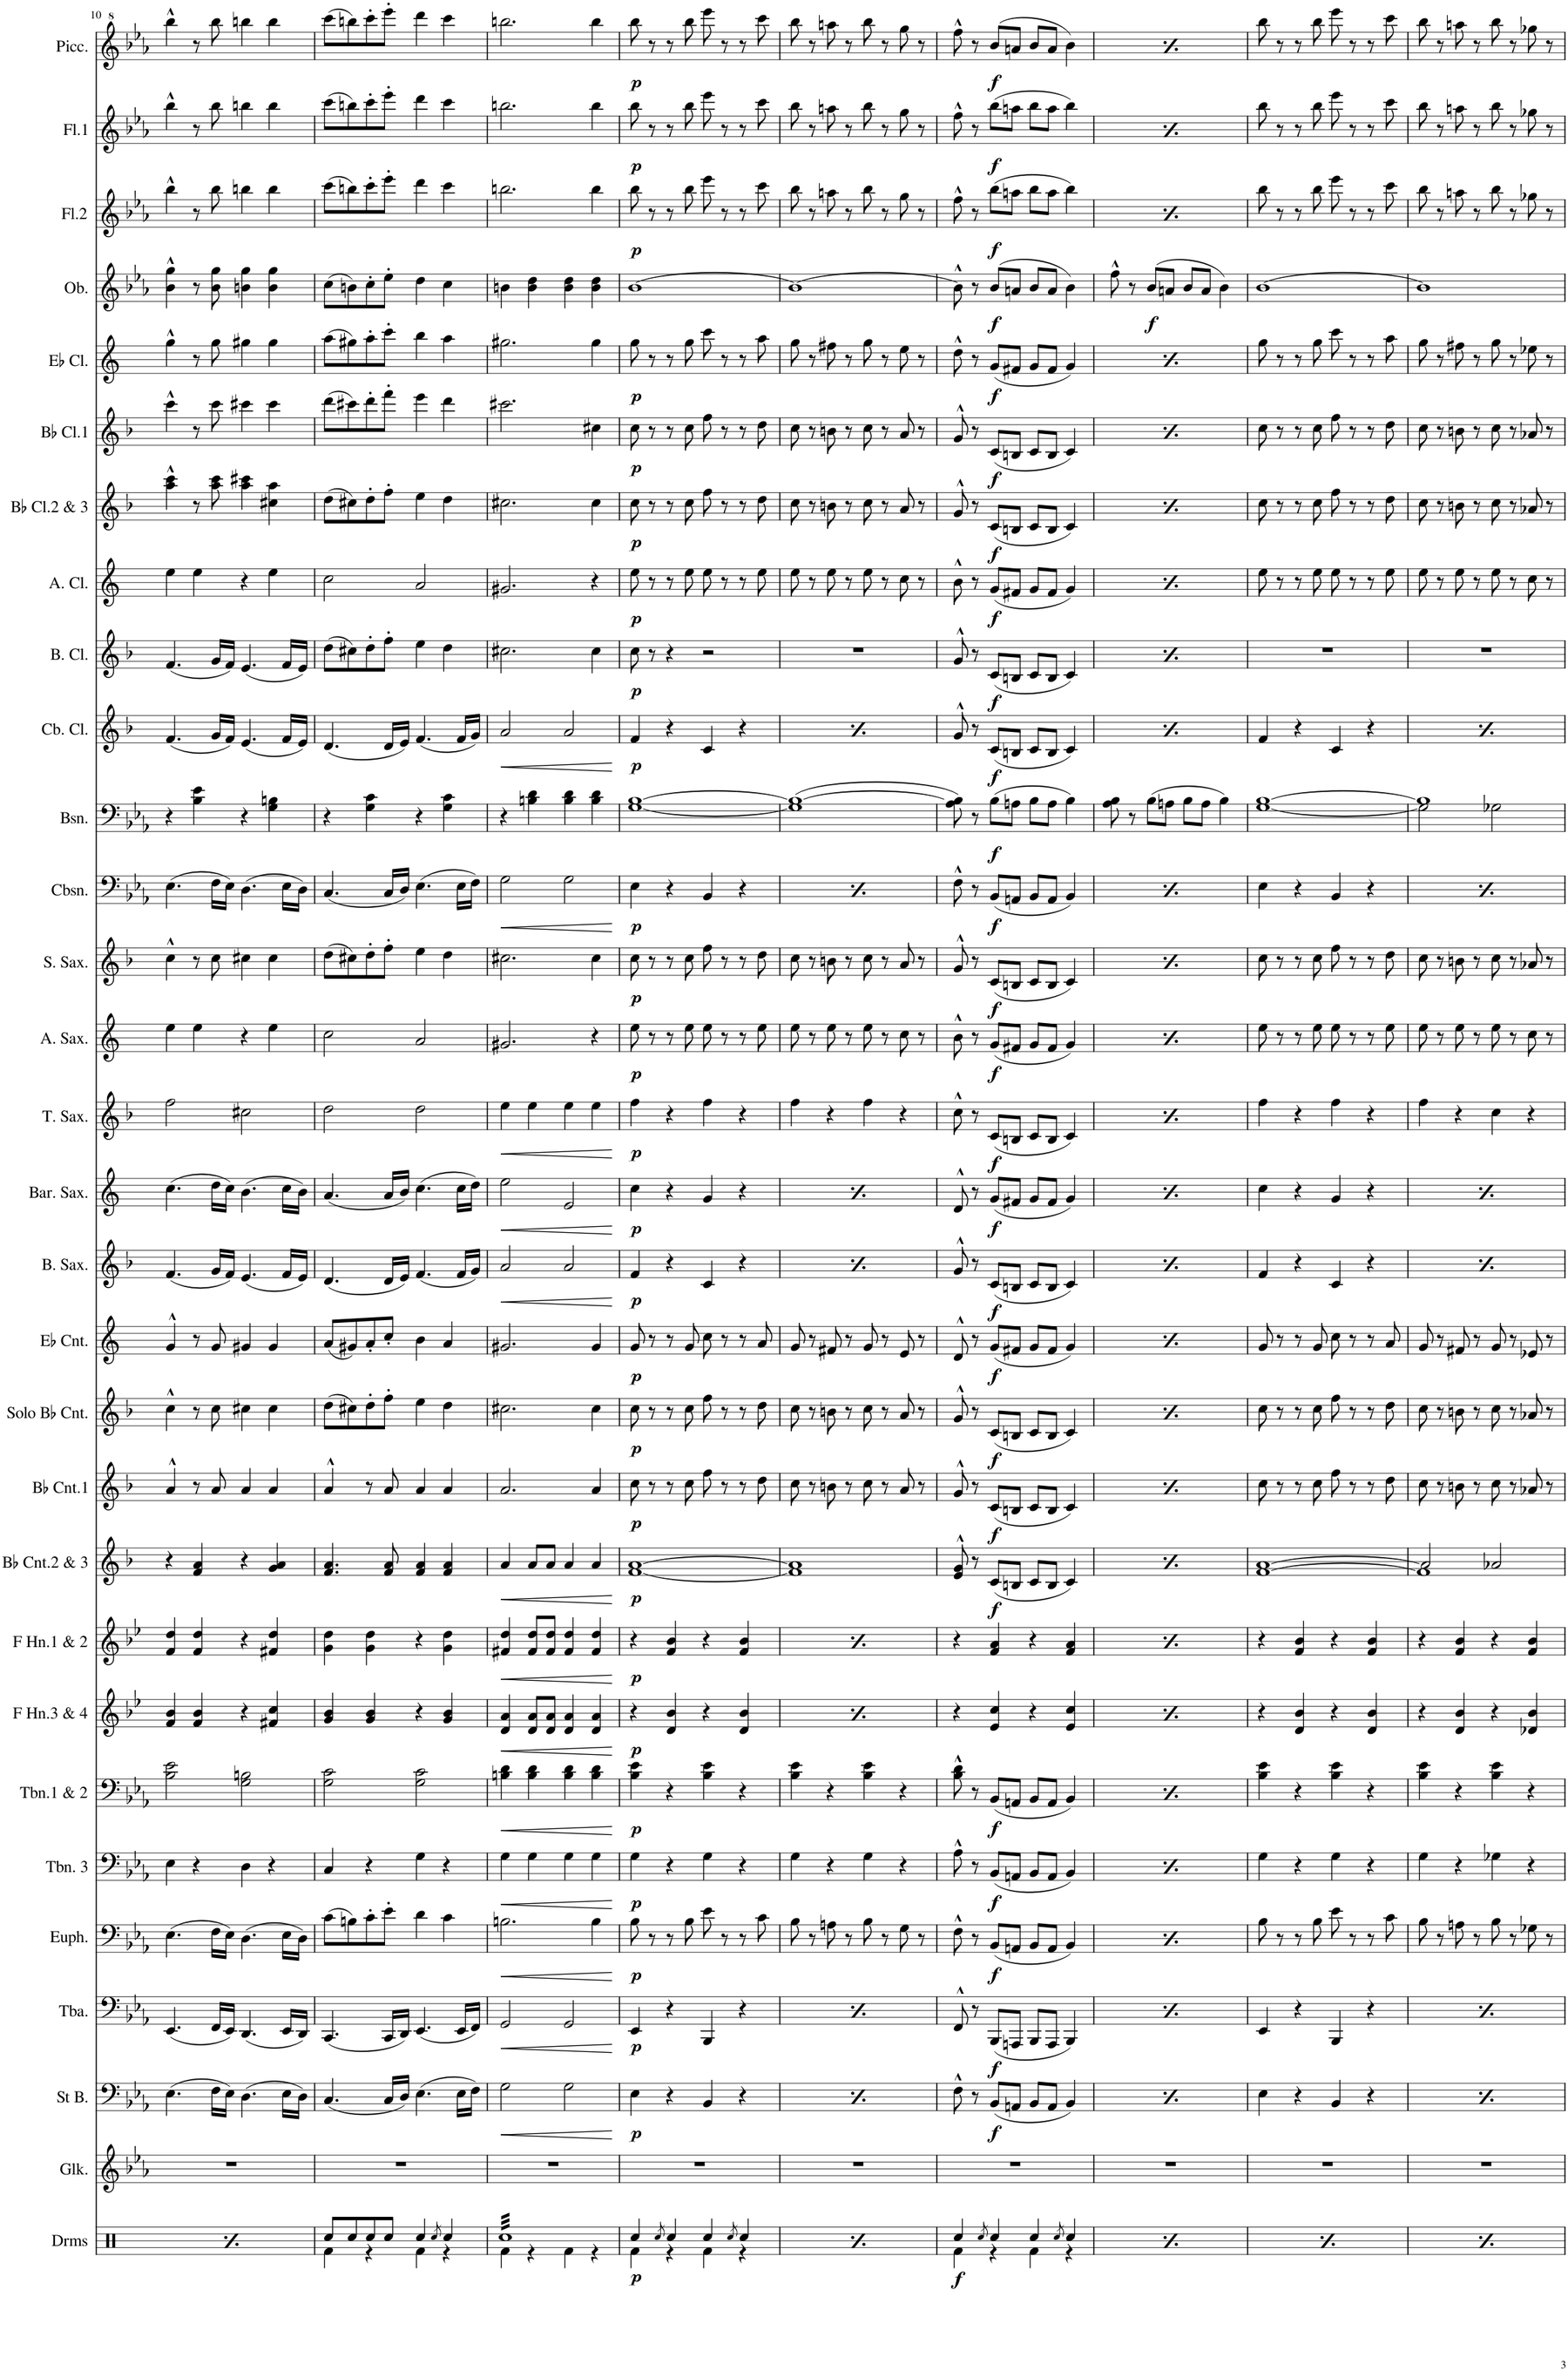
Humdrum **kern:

**kern	**dynam	**kern	**kern	**dynam	**kern	**dynam	**kern	**dynam	**kern	**dynam	**kern	**dynam	**kern	**dynam	**kern	**dynam	**kern	**dynam	**kern	**dynam	**kern	**dynam	**kern	**dynam	**kern	**dynam	**kern	**dynam	**kern	**dynam	**kern	**dynam	**kern	**dynam	**kern	**dynam	**kern	**dynam	**kern	**dynam	**kern	**dynam	**kern	**dynam	**kern	**dynam	**kern	**dynam	**kern	**dynam	**kern	**dynam	**kern	**dynam	**kern	**dynam	**kern	**dynam
*part30	*part30	*part29	*part28	*part28	*part27	*part27	*part26	*part26	*part25	*part25	*part24	*part24	*part23	*part23	*part22	*part22	*part21	*part21	*part20	*part20	*part19	*part19	*part18	*part18	*part17	*part17	*part16	*part16	*part15	*part15	*part14	*part14	*part13	*part13	*part12	*part12	*part11	*part11	*part10	*part10	*part9	*part9	*part8	*part8	*part7	*part7	*part6	*part6	*part5	*part5	*part4	*part4	*part3	*part3	*part2	*part2	*part1	*part1
*staff30	*staff30	*staff29	*staff28	*staff28	*staff27	*staff27	*staff26	*staff26	*staff25	*staff25	*staff24	*staff24	*staff23	*staff23	*staff22	*staff22	*staff21	*staff21	*staff20	*staff20	*staff19	*staff19	*staff18	*staff18	*staff17	*staff17	*staff16	*staff16	*staff15	*staff15	*staff14	*staff14	*staff13	*staff13	*staff12	*staff12	*staff11	*staff11	*staff10	*staff10	*staff9	*staff9	*staff8	*staff8	*staff7	*staff7	*staff6	*staff6	*staff5	*staff5	*staff4	*staff4	*staff3	*staff3	*staff2	*staff2	*staff1	*staff1
*I"Drums (S.D. B.D. Crash Cymbals)	*	*I"Glockenspiel	*I"String Bass	*	*I"Tuba	*	*I"Euphonium	*	*I"3rd Trombone	*	*I"1st and 2nd Trombone	*	*I"3rd and 4th Horn in F	*	*I"1st and 2nd Horn in F	*	*I"2nd and 3rd Bb Cornet	*	*I"1st Bb Cornet	*	*I"Solo Bb Cornet	*	*I"Eb Cornet	*	*I"Bass Saxophone	*	*I"Baritone Saxophone	*	*I"Tenor Saxophone	*	*I"Alto Saxophone	*	*I"Soprano Saxophone	*	*I"Contrabassoon	*	*I"Bassoons	*	*I"Contrabass Clarinet	*	*I"Bass Clarinet	*	*I"Alto Clarinet	*	*I"2nd and 3rd Bb Clarinets	*	*I"1st Bb Clarinet	*	*I"Eb Clarinet	*	*I"Oboes	*	*I"2nd Flute	*	*I"1st Flute	*	*I"Piccolo	*
*I'Drms	*	*I'Glk.	*I'St B.	*	*I'Tba.	*	*I'Euph.	*	*I'Tbn. 3	*	*	*	*	*	*	*	*	*	*I'Bb Cnt.1	*	*I'Solo Bb Cnt.	*	*I'Eb Cnt.	*	*I'B. Sax.	*	*I'Bar. Sax.	*	*I'T. Sax.	*	*I'A. Sax.	*	*I'S. Sax.	*	*I'Cbsn.	*	*I'Bsn.	*	*I'Cb. Cl.	*	*I'B. Cl.	*	*I'A. Cl.	*	*	*	*I'Bb Cl.1	*	*I'Eb Cl.	*	*I'Ob.	*	*I'Fl.2	*	*I'Fl.1	*	*I'Picc.	*
!!LO:PB:g=z
*clefX	*	*clefG2	*clefF4	*	*clefF4	*	*clefF4	*	*clefF4	*	*clefF4	*	*clefG2	*	*clefG2	*	*clefG2	*	*clefG2	*	*clefG2	*	*clefG2	*	*clefG2	*	*clefG2	*	*clefG2	*	*clefG2	*	*clefG2	*	*clefF4	*	*clefF4	*	*clefG2	*	*clefG2	*	*clefG2	*	*clefG2	*	*clefG2	*	*clefG2	*	*clefG2	*	*clefG2	*	*clefG2	*	*clefG^2	*
*	*	*Trd-14c-24	*Trd7c12	*	*	*	*	*	*	*	*	*	*Trd4c7	*	*Trd4c7	*	*Trd1c2	*	*Trd1c2	*	*Trd1c2	*	*Trd1c2	*	*Trd12c21	*	*Trd12c21	*	*Trd8c14	*	*Trd5c9	*	*Trd1c2	*	*Trd7c12	*	*	*	*Trd1c2	*	*Trd8c14	*	*Trd1c2	*	*Trd1c2	*	*Trd1c2	*	*Trd1c2	*	*	*	*	*	*	*	*Trd-7c-12	*
*k[]	*	*k[b-e-a-]	*k[b-e-a-]	*	*k[b-e-a-]	*	*k[b-e-a-]	*	*k[b-e-a-]	*	*k[b-e-a-]	*	*k[b-e-]	*	*k[b-e-]	*	*k[b-]	*	*k[b-]	*	*k[b-]	*	*k[]	*	*k[b-]	*	*k[]	*	*k[b-]	*	*k[]	*	*k[b-]	*	*k[b-e-a-]	*	*k[b-e-a-]	*	*k[b-]	*	*k[b-]	*	*k[]	*	*k[b-]	*	*k[b-]	*	*k[]	*	*k[b-e-a-]	*	*k[b-e-a-]	*	*k[b-e-a-]	*	*k[b-e-a-]	*
*M2/2	*	*M2/2	*M2/2	*	*M2/2	*	*M2/2	*	*M2/2	*	*M2/2	*	*M2/2	*	*M2/2	*	*M2/2	*	*M2/2	*	*M2/2	*	*M2/2	*	*M2/2	*	*M2/2	*	*M2/2	*	*M2/2	*	*M2/2	*	*M2/2	*	*M2/2	*	*M2/2	*	*M2/2	*	*M2/2	*	*M2/2	*	*M2/2	*	*M2/2	*	*M2/2	*	*M2/2	*	*M2/2	*	*M2/2	*
*met(c|)	*	*met(c|)	*met(c|)	*	*met(c|)	*	*met(c|)	*	*met(c|)	*	*met(c|)	*	*met(c|)	*	*met(c|)	*	*met(c|)	*	*met(c|)	*	*met(c|)	*	*met(c|)	*	*met(c|)	*	*met(c|)	*	*met(c|)	*	*met(c|)	*	*met(c|)	*	*met(c|)	*	*met(c|)	*	*met(c|)	*	*met(c|)	*	*met(c|)	*	*met(c|)	*	*met(c|)	*	*met(c|)	*	*met(c|)	*	*met(c|)	*	*met(c|)	*	*met(c|)	*
=10	=10	=10	=10	=10	=10	=10	=10	=10	=10	=10	=10	=10	=10	=10	=10	=10	=10	=10	=10	=10	=10	=10	=10	=10	=10	=10	=10	=10	=10	=10	=10	=10	=10	=10	=10	=10	=10	=10	=10	=10	=10	=10	=10	=10	=10	=10	=10	=10	=10	=10	=10	=10	=10	=10	=10	=10	=10	=10
*^	*	*	*	*	*	*	*	*	*	*	*	*	*	*	*	*	*	*	*	*	*	*	*	*	*	*	*	*	*	*	*	*	*	*	*	*	*	*	*	*	*	*	*	*	*	*	*	*	*	*	*	*	*	*	*	*	*	*
*tremolo	*	*	*	*	*	*	*	*	*	*	*	*	*	*	*	*	*	*	*	*	*	*	*	*	*	*	*	*	*	*	*	*	*	*	*	*	*	*	*	*	*	*	*	*	*	*	*	*	*	*	*	*	*	*	*	*	*	*	*
32Rcc/LLL	2Rf\	.	1r	(4.E-\	.	(4.EE-/	.	(4.E-\	.	4E-\	.	2B-\ 2e-\	.	4f/ 4b-/	.	4f/ 4dd/	.	4r	.	4a^^/	.	4cc^^\	.	4g^^/	.	(4.f/	.	(4.cc\	.	2ff\	.	4ee\	.	4cc^^\	.	(4.E-\	.	4r	.	(4.f/	.	(4.f/	.	4ee\	.	4aa\^^ 4ccc\^^	.	4ccc^^\	.	4gg^^\	.	4b-\^^ 4gg\^^	.	4bb-^^\	.	4bb-^^\	.	4bbb-^^\	.
32Rcc/	.	.	.	.	.	.	.	.	.	.	.	.	.	.	.	.	.	.	.	.	.	.	.	.	.	.	.	.	.	.	.	.	.	.	.	.	.	.	.	.	.	.	.	.	.	.	.	.	.	.	.	.	.	.	.	.	.	.	.
32Rcc/	.	.	.	.	.	.	.	.	.	.	.	.	.	.	.	.	.	.	.	.	.	.	.	.	.	.	.	.	.	.	.	.	.	.	.	.	.	.	.	.	.	.	.	.	.	.	.	.	.	.	.	.	.	.	.	.	.	.	.
32Rcc/	.	.	.	.	.	.	.	.	.	.	.	.	.	.	.	.	.	.	.	.	.	.	.	.	.	.	.	.	.	.	.	.	.	.	.	.	.	.	.	.	.	.	.	.	.	.	.	.	.	.	.	.	.	.	.	.	.	.	.
32Rcc/	.	.	.	.	.	.	.	.	.	.	.	.	.	.	.	.	.	.	.	.	.	.	.	.	.	.	.	.	.	.	.	.	.	.	.	.	.	.	.	.	.	.	.	.	.	.	.	.	.	.	.	.	.	.	.	.	.	.	.
32Rcc/	.	.	.	.	.	.	.	.	.	.	.	.	.	.	.	.	.	.	.	.	.	.	.	.	.	.	.	.	.	.	.	.	.	.	.	.	.	.	.	.	.	.	.	.	.	.	.	.	.	.	.	.	.	.	.	.	.	.	.
32Rcc/	.	.	.	.	.	.	.	.	.	.	.	.	.	.	.	.	.	.	.	.	.	.	.	.	.	.	.	.	.	.	.	.	.	.	.	.	.	.	.	.	.	.	.	.	.	.	.	.	.	.	.	.	.	.	.	.	.	.	.
32Rcc/	.	.	.	.	.	.	.	.	.	.	.	.	.	.	.	.	.	.	.	.	.	.	.	.	.	.	.	.	.	.	.	.	.	.	.	.	.	.	.	.	.	.	.	.	.	.	.	.	.	.	.	.	.	.	.	.	.	.	.
32Rcc/	.	.	.	.	.	.	.	.	.	4r	.	.	.	4f/ 4b-/	.	4f/ 4dd/	.	4f/ 4a/	.	8r	.	8r	.	8r	.	.	.	.	.	.	.	4ee\	.	8r	.	.	.	4B-\ 4e-\	.	.	.	.	.	4ee\	.	8r	.	8r	.	8r	.	8r	.	8r	.	8r	.	8r	.
32Rcc/	.	.	.	.	.	.	.	.	.	.	.	.	.	.	.	.	.	.	.	.	.	.	.	.	.	.	.	.	.	.	.	.	.	.	.	.	.	.	.	.	.	.	.	.	.	.	.	.	.	.	.	.	.	.	.	.	.	.	.
32Rcc/	.	.	.	.	.	.	.	.	.	.	.	.	.	.	.	.	.	.	.	.	.	.	.	.	.	.	.	.	.	.	.	.	.	.	.	.	.	.	.	.	.	.	.	.	.	.	.	.	.	.	.	.	.	.	.	.	.	.	.
32Rcc/	.	.	.	.	.	.	.	.	.	.	.	.	.	.	.	.	.	.	.	.	.	.	.	.	.	.	.	.	.	.	.	.	.	.	.	.	.	.	.	.	.	.	.	.	.	.	.	.	.	.	.	.	.	.	.	.	.	.	.
32Rcc/	.	.	.	16F\LL	.	16FF/LL	.	16F\LL	.	.	.	.	.	.	.	.	.	.	.	8a/	.	8cc\	.	8g/	.	16g/LL	.	16dd\LL	.	.	.	.	.	8cc\	.	16F\LL	.	.	.	16g/LL	.	16g/LL	.	.	.	8aa\ 8ccc\	.	8ccc\	.	8gg\	.	8b-\ 8gg\	.	8bb-\	.	8bb-\	.	8bbb-\	.
32Rcc/	.	.	.	.	.	.	.	.	.	.	.	.	.	.	.	.	.	.	.	.	.	.	.	.	.	.	.	.	.	.	.	.	.	.	.	.	.	.	.	.	.	.	.	.	.	.	.	.	.	.	.	.	.	.	.	.	.	.	.
32Rcc/	.	.	.	16E-\JJ)	.	16EE-/JJ)	.	16E-\JJ)	.	.	.	.	.	.	.	.	.	.	.	.	.	.	.	.	.	16f/JJ)	.	16cc\JJ)	.	.	.	.	.	.	.	16E-\JJ)	.	.	.	16f/JJ)	.	16f/JJ)	.	.	.	.	.	.	.	.	.	.	.	.	.	.	.	.	.
32Rcc/JJJ	.	.	.	.	.	.	.	.	.	.	.	.	.	.	.	.	.	.	.	.	.	.	.	.	.	.	.	.	.	.	.	.	.	.	.	.	.	.	.	.	.	.	.	.	.	.	.	.	.	.	.	.	.	.	.	.	.	.	.
*Xtremolo	*	*	*	*	*	*	*	*	*	*	*	*	*	*	*	*	*	*	*	*	*	*	*	*	*	*	*	*	*	*	*	*	*	*	*	*	*	*	*	*	*	*	*	*	*	*	*	*	*	*	*	*	*	*	*	*	*	*	*
4Rcc/	2Rf\	.	.	(4.D\	.	(4.DD/	.	(4.D\	.	4D\	.	2G\ 2Bn\	.	4r	.	4r	.	4r	.	4a/	.	4cc#X\	.	4g#X/	.	(4.e/	.	(4.b\	.	2cc#X\	.	4r	.	4cc#X\	.	(4.D\	.	4r	.	(4.e/	.	(4.e/	.	4r	.	4aa\ 4ccc#X\	.	4ccc#X\	.	4gg#X\	.	4bn\ 4gg\	.	4bbn\	.	4bbn\	.	4bbbn\	.
8qRcc/	.	.	.	.	.	.	.	.	.	.	.	.	.	.	.	.	.	.	.	.	.	.	.	.	.	.	.	.	.	.	.	.	.	.	.	.	.	.	.	.	.	.	.	.	.	.	.	.	.	.	.	.	.	.	.	.	.	.	.
4Rcc/	.	.	.	.	.	.	.	.	.	4r	.	.	.	4f#X/ 4cc/	.	4f#X/ 4dd/	.	4g/ 4a/	.	4a/	.	4cc#\	.	4g#/	.	.	.	.	.	.	.	4ee\	.	4cc#\	.	.	.	4G\ 4Bn\	.	.	.	.	.	4ee\	.	4cc#X\ 4aa\	.	4ccc#\	.	4gg#\	.	4b\ 4gg\	.	4bb\	.	4bb\	.	4bbb\	.
.	.	.	.	16E-\LL	.	16EE-/LL	.	16E-\LL	.	.	.	.	.	.	.	.	.	.	.	.	.	.	.	.	.	16f/LL	.	16cc\LL	.	.	.	.	.	.	.	16E-\LL	.	.	.	16f/LL	.	16f/LL	.	.	.	.	.	.	.	.	.	.	.	.	.	.	.	.	.
.	.	.	.	16D\JJ)	.	16DD/JJ)	.	16D\JJ)	.	.	.	.	.	.	.	.	.	.	.	.	.	.	.	.	.	16e/JJ)	.	16b\JJ)	.	.	.	.	.	.	.	16D\JJ)	.	.	.	16e/JJ)	.	16e/JJ)	.	.	.	.	.	.	.	.	.	.	.	.	.	.	.	.	.
=11	=11	=11	=11	=11	=11	=11	=11	=11	=11	=11	=11	=11	=11	=11	=11	=11	=11	=11	=11	=11	=11	=11	=11	=11	=11	=11	=11	=11	=11	=11	=11	=11	=11	=11	=11	=11	=11	=11	=11	=11	=11	=11	=11	=11	=11	=11	=11	=11	=11	=11	=11	=11	=11	=11	=11	=11	=11	=11	=11
8Rcc/L	4Rf\	.	1r	(4.C/	.	(4.CC/	.	(8c\L	.	4C/	.	2G\ 2c\	.	4g/ 4b-/	.	4g\ 4dd\	.	4.f/ 4.a/	.	4a^^/	.	(8dd\L	.	(8a/L	.	(4.d/	.	(4.a/	.	2dd\	.	2cc\	.	(8dd\L	.	(4.C/	.	4r	.	(4.d/	.	(8dd\L	.	2cc\	.	(8dd\L	.	(8ddd\L	.	(8aa\L	.	(8cc\L	.	(8ccc\L	.	(8ccc\L	.	(8cccc\L	.
8Rcc/	.	.	.	.	.	.	.	8Bn\)	.	.	.	.	.	.	.	.	.	.	.	.	.	8cc#X\)	.	8g#X/)	.	.	.	.	.	.	.	.	.	8cc#X\)	.	.	.	.	.	.	.	8cc#X\)	.	.	.	8cc#X\)	.	8ccc#X\)	.	8gg#X\)	.	8bn\)	.	8bbn\)	.	8bbn\)	.	8bbbn\)	.
8Rcc/	4r	.	.	.	.	.	.	8c'\	.	4r	.	.	.	4g/ 4b-/	.	4g\ 4dd\	.	.	.	8r	.	8dd'\	.	8a'/	.	.	.	.	.	.	.	.	.	8dd'\	.	.	.	4G\ 4c\	.	.	.	8dd'\	.	.	.	8dd'\	.	8ddd'\	.	8aa'\	.	8cc'\	.	8ccc'\	.	8ccc'\	.	8cccc'\	.
8Rcc/J	.	.	.	16C/LL	.	16CC/LL	.	8e-'\J	.	.	.	.	.	.	.	.	.	8f/ 8a/	.	8a/	.	8ff'\J	.	8cc'/J	.	16d/LL	.	16a/LL	.	.	.	.	.	8ff'\J	.	16C/LL	.	.	.	16d/LL	.	8ff'\J	.	.	.	8ff'\J	.	8fff'\J	.	8ccc'\J	.	8ee-'\J	.	8eee-'\J	.	8eee-'\J	.	8eeee-'\J	.
.	.	.	.	16D/JJ)	.	16DD/JJ)	.	.	.	.	.	.	.	.	.	.	.	.	.	.	.	.	.	.	.	16e/JJ)	.	16b/JJ)	.	.	.	.	.	.	.	16D/JJ)	.	.	.	16e/JJ)	.	.	.	.	.	.	.	.	.	.	.	.	.	.	.	.	.	.	.
4Rcc/	4Rf\	.	.	(4.E-\	.	(4.EE-/	.	4d\	.	4G\	.	2G\ 2c\	.	4r	.	4r	.	4f/ 4a/	.	4a/	.	4ee\	.	4b\	.	(4.f/	.	(4.cc\	.	2dd\	.	2a/	.	4ee\	.	(4.E-\	.	4r	.	(4.f/	.	4ee\	.	2a/	.	4ee\	.	4eee\	.	4bb\	.	4dd\	.	4ddd\	.	4ddd\	.	4dddd\	.
8qRcc/	.	.	.	.	.	.	.	.	.	.	.	.	.	.	.	.	.	.	.	.	.	.	.	.	.	.	.	.	.	.	.	.	.	.	.	.	.	.	.	.	.	.	.	.	.	.	.	.	.	.	.	.	.	.	.	.	.	.	.
4Rcc/	4r	.	.	.	.	.	.	4c\	.	4r	.	.	.	4g/ 4b-/	.	4g\ 4dd\	.	4f/ 4a/	.	4a/	.	4dd\	.	4a/	.	.	.	.	.	.	.	.	.	4dd\	.	.	.	4G\ 4c\	.	.	.	4dd\	.	.	.	4dd\	.	4ddd\	.	4aa\	.	4cc\	.	4ccc\	.	4ccc\	.	4cccc\	.
.	.	.	.	16E-\LL	.	16EE-/LL	.	.	.	.	.	.	.	.	.	.	.	.	.	.	.	.	.	.	.	16f/LL	.	16cc\LL	.	.	.	.	.	.	.	16E-\LL	.	.	.	16f/LL	.	.	.	.	.	.	.	.	.	.	.	.	.	.	.	.	.	.	.
.	.	.	.	16F\JJ)	.	16FF/JJ)	.	.	.	.	.	.	.	.	.	.	.	.	.	.	.	.	.	.	.	16g/JJ)	.	16dd\JJ)	.	.	.	.	.	.	.	16F\JJ)	.	.	.	16g/JJ)	.	.	.	.	.	.	.	.	.	.	.	.	.	.	.	.	.	.	.
=12	=12	=12	=12	=12	=12	=12	=12	=12	=12	=12	=12	=12	=12	=12	=12	=12	=12	=12	=12	=12	=12	=12	=12	=12	=12	=12	=12	=12	=12	=12	=12	=12	=12	=12	=12	=12	=12	=12	=12	=12	=12	=12	=12	=12	=12	=12	=12	=12	=12	=12	=12	=12	=12	=12	=12	=12	=12	=12	=12
!	!	!	!	!	!LO:HP:b	!	!LO:HP:b	!	!LO:HP:b	!	!LO:HP:b	!	!LO:HP:b	!	!LO:HP:b	!	!LO:HP:b	!	!LO:HP:b	!	!	!	!	!	!	!	!LO:HP:b	!	!LO:HP:b	!	!LO:HP:b	!	!	!	!	!	!LO:HP:b	!	!	!	!LO:HP:b	!	!	!	!	!	!	!	!	!	!	!	!	!	!	!	!	!	!
*tremolo	*	*	*	*	*	*	*	*	*	*	*	*	*	*	*	*	*	*	*	*	*	*	*	*	*	*	*	*	*	*	*	*	*	*	*	*	*	*	*	*	*	*	*	*	*	*	*	*	*	*	*	*	*	*	*	*	*	*	*
32RccLLL	4Rf\	.	1r	2G\	<	2GG/	<	2.Bn\	<	4G\	<	4Bn\ 4d\	<	4d/ 4a/	<	4f#X/ 4dd/	<	4a/	<	2.a/	.	2.cc#X\	.	2.g#X/	.	2a/	<	2ee\	<	4ee\	<	2.g#X/	.	2.cc#X\	.	2G\	<	4r	.	2a/	<	2.cc#X\	.	2.g#X/	.	2.cc#X\	.	2.ccc#X\	.	2.gg#X\	.	4bn\	.	2.bbn\	.	2.bbn\	.	2.bbbn\	.
32Rcc	.	.	.	.	.	.	.	.	.	.	.	.	.	.	.	.	.	.	.	.	.	.	.	.	.	.	.	.	.	.	.	.	.	.	.	.	.	.	.	.	.	.	.	.	.	.	.	.	.	.	.	.	.	.	.	.	.	.	.
32Rcc	.	.	.	.	.	.	.	.	.	.	.	.	.	.	.	.	.	.	.	.	.	.	.	.	.	.	.	.	.	.	.	.	.	.	.	.	.	.	.	.	.	.	.	.	.	.	.	.	.	.	.	.	.	.	.	.	.	.	.
32Rcc	.	.	.	.	.	.	.	.	.	.	.	.	.	.	.	.	.	.	.	.	.	.	.	.	.	.	.	.	.	.	.	.	.	.	.	.	.	.	.	.	.	.	.	.	.	.	.	.	.	.	.	.	.	.	.	.	.	.	.
32Rcc	.	.	.	.	.	.	.	.	.	.	.	.	.	.	.	.	.	.	.	.	.	.	.	.	.	.	.	.	.	.	.	.	.	.	.	.	.	.	.	.	.	.	.	.	.	.	.	.	.	.	.	.	.	.	.	.	.	.	.
32Rcc	.	.	.	.	.	.	.	.	.	.	.	.	.	.	.	.	.	.	.	.	.	.	.	.	.	.	.	.	.	.	.	.	.	.	.	.	.	.	.	.	.	.	.	.	.	.	.	.	.	.	.	.	.	.	.	.	.	.	.
32Rcc	.	.	.	.	.	.	.	.	.	.	.	.	.	.	.	.	.	.	.	.	.	.	.	.	.	.	.	.	.	.	.	.	.	.	.	.	.	.	.	.	.	.	.	.	.	.	.	.	.	.	.	.	.	.	.	.	.	.	.
32Rcc	.	.	.	.	.	.	.	.	.	.	.	.	.	.	.	.	.	.	.	.	.	.	.	.	.	.	.	.	.	.	.	.	.	.	.	.	.	.	.	.	.	.	.	.	.	.	.	.	.	.	.	.	.	.	.	.	.	.	.
32Rcc	4r	.	.	.	.	.	.	.	.	4G\	.	4B\ 4d\	.	8d/ 8a/L	.	8f#/ 8dd/L	.	8a/L	.	.	.	.	.	.	.	.	.	.	.	4ee\	.	.	.	.	.	.	.	4Bn\ 4d\	.	.	.	.	.	.	.	.	.	.	.	.	.	4b\ 4dd\	.	.	.	.	.	.	.
32Rcc	.	.	.	.	.	.	.	.	.	.	.	.	.	.	.	.	.	.	.	.	.	.	.	.	.	.	.	.	.	.	.	.	.	.	.	.	.	.	.	.	.	.	.	.	.	.	.	.	.	.	.	.	.	.	.	.	.	.	.
32Rcc	.	.	.	.	.	.	.	.	.	.	.	.	.	.	.	.	.	.	.	.	.	.	.	.	.	.	.	.	.	.	.	.	.	.	.	.	.	.	.	.	.	.	.	.	.	.	.	.	.	.	.	.	.	.	.	.	.	.	.
32Rcc	.	.	.	.	.	.	.	.	.	.	.	.	.	.	.	.	.	.	.	.	.	.	.	.	.	.	.	.	.	.	.	.	.	.	.	.	.	.	.	.	.	.	.	.	.	.	.	.	.	.	.	.	.	.	.	.	.	.	.
32Rcc	.	.	.	.	.	.	.	.	.	.	.	.	.	8d/ 8a/J	.	8f#/ 8dd/J	.	8a/J	.	.	.	.	.	.	.	.	.	.	.	.	.	.	.	.	.	.	.	.	.	.	.	.	.	.	.	.	.	.	.	.	.	.	.	.	.	.	.	.	.
32Rcc	.	.	.	.	.	.	.	.	.	.	.	.	.	.	.	.	.	.	.	.	.	.	.	.	.	.	.	.	.	.	.	.	.	.	.	.	.	.	.	.	.	.	.	.	.	.	.	.	.	.	.	.	.	.	.	.	.	.	.
32Rcc	.	.	.	.	.	.	.	.	.	.	.	.	.	.	.	.	.	.	.	.	.	.	.	.	.	.	.	.	.	.	.	.	.	.	.	.	.	.	.	.	.	.	.	.	.	.	.	.	.	.	.	.	.	.	.	.	.	.	.
32Rcc	.	.	.	.	.	.	.	.	.	.	.	.	.	.	.	.	.	.	.	.	.	.	.	.	.	.	.	.	.	.	.	.	.	.	.	.	.	.	.	.	.	.	.	.	.	.	.	.	.	.	.	.	.	.	.	.	.	.	.
32Rcc	4Rf\	.	.	2G\	.	2GG/	.	.	.	4G\	.	4B\ 4d\	.	4d/ 4a/	.	4f#/ 4dd/	.	4a/	.	.	.	.	.	.	.	2a/	.	2e/	.	4ee\	.	.	.	.	.	2G\	.	4B\ 4d\	.	2a/	.	.	.	.	.	.	.	.	.	.	.	4b\ 4dd\	.	.	.	.	.	.	.
32Rcc	.	.	.	.	.	.	.	.	.	.	.	.	.	.	.	.	.	.	.	.	.	.	.	.	.	.	.	.	.	.	.	.	.	.	.	.	.	.	.	.	.	.	.	.	.	.	.	.	.	.	.	.	.	.	.	.	.	.	.
32Rcc	.	.	.	.	.	.	.	.	.	.	.	.	.	.	.	.	.	.	.	.	.	.	.	.	.	.	.	.	.	.	.	.	.	.	.	.	.	.	.	.	.	.	.	.	.	.	.	.	.	.	.	.	.	.	.	.	.	.	.
32Rcc	.	.	.	.	.	.	.	.	.	.	.	.	.	.	.	.	.	.	.	.	.	.	.	.	.	.	.	.	.	.	.	.	.	.	.	.	.	.	.	.	.	.	.	.	.	.	.	.	.	.	.	.	.	.	.	.	.	.	.
32Rcc	.	.	.	.	.	.	.	.	.	.	.	.	.	.	.	.	.	.	.	.	.	.	.	.	.	.	.	.	.	.	.	.	.	.	.	.	.	.	.	.	.	.	.	.	.	.	.	.	.	.	.	.	.	.	.	.	.	.	.
32Rcc	.	.	.	.	.	.	.	.	.	.	.	.	.	.	.	.	.	.	.	.	.	.	.	.	.	.	.	.	.	.	.	.	.	.	.	.	.	.	.	.	.	.	.	.	.	.	.	.	.	.	.	.	.	.	.	.	.	.	.
32Rcc	.	.	.	.	.	.	.	.	.	.	.	.	.	.	.	.	.	.	.	.	.	.	.	.	.	.	.	.	.	.	.	.	.	.	.	.	.	.	.	.	.	.	.	.	.	.	.	.	.	.	.	.	.	.	.	.	.	.	.
32Rcc	.	.	.	.	.	.	.	.	.	.	.	.	.	.	.	.	.	.	.	.	.	.	.	.	.	.	.	.	.	.	.	.	.	.	.	.	.	.	.	.	.	.	.	.	.	.	.	.	.	.	.	.	.	.	.	.	.	.	.
32Rcc	4r	.	.	.	.	.	.	4B\	.	4G\	.	4B\ 4d\	.	4d/ 4a/	.	4f#/ 4dd/	.	4a/	.	4a/	.	4cc#\	.	4g#/	.	.	.	.	.	4ee\	.	4r	.	4cc#\	.	.	.	4B\ 4d\	.	.	.	4cc#\	.	4r	.	4cc#\	.	4cc#X\	.	4gg#\	.	4b\ 4dd\	.	4bb\	.	4bb\	.	4bbb\	.
32Rcc	.	.	.	.	.	.	.	.	.	.	.	.	.	.	.	.	.	.	.	.	.	.	.	.	.	.	.	.	.	.	.	.	.	.	.	.	.	.	.	.	.	.	.	.	.	.	.	.	.	.	.	.	.	.	.	.	.	.	.
32Rcc	.	.	.	.	.	.	.	.	.	.	.	.	.	.	.	.	.	.	.	.	.	.	.	.	.	.	.	.	.	.	.	.	.	.	.	.	.	.	.	.	.	.	.	.	.	.	.	.	.	.	.	.	.	.	.	.	.	.	.
32Rcc	.	.	.	.	.	.	.	.	.	.	.	.	.	.	.	.	.	.	.	.	.	.	.	.	.	.	.	.	.	.	.	.	.	.	.	.	.	.	.	.	.	.	.	.	.	.	.	.	.	.	.	.	.	.	.	.	.	.	.
32Rcc	.	.	.	.	.	.	.	.	.	.	.	.	.	.	.	.	.	.	.	.	.	.	.	.	.	.	.	.	.	.	.	.	.	.	.	.	.	.	.	.	.	.	.	.	.	.	.	.	.	.	.	.	.	.	.	.	.	.	.
32Rcc	.	.	.	.	.	.	.	.	.	.	.	.	.	.	.	.	.	.	.	.	.	.	.	.	.	.	.	.	.	.	.	.	.	.	.	.	.	.	.	.	.	.	.	.	.	.	.	.	.	.	.	.	.	.	.	.	.	.	.
32Rcc	.	.	.	.	.	.	.	.	.	.	.	.	.	.	.	.	.	.	.	.	.	.	.	.	.	.	.	.	.	.	.	.	.	.	.	.	.	.	.	.	.	.	.	.	.	.	.	.	.	.	.	.	.	.	.	.	.	.	.
32RccJJJ	.	.	.	.	.	.	.	.	.	.	.	.	.	.	.	.	.	.	.	.	.	.	.	.	.	.	.	.	.	.	.	.	.	.	.	.	.	.	.	.	.	.	.	.	.	.	.	.	.	.	.	.	.	.	.	.	.	.	.
*Xtremolo	*	*	*	*	*	*	*	*	*	*	*	*	*	*	*	*	*	*	*	*	*	*	*	*	*	*	*	*	*	*	*	*	*	*	*	*	*	*	*	*	*	*	*	*	*	*	*	*	*	*	*	*	*	*	*	*	*	*	*
*v	*v	*	*	*	*	*	*	*	*	*	*	*	*	*	*	*	*	*	*	*	*	*	*	*	*	*	*	*	*	*	*	*	*	*	*	*	*	*	*	*	*	*	*	*	*	*	*	*	*	*	*	*	*	*	*	*	*	*	*
.	.	.	.	[	.	[	.	[	.	[	.	[	.	[	.	[	.	[	.	.	.	.	.	.	.	[	.	[	.	[	.	.	.	.	.	[	.	.	.	[	.	.	.	.	.	.	.	.	.	.	.	.	.	.	.	.	.	.
=13	=13	=13	=13	=13	=13	=13	=13	=13	=13	=13	=13	=13	=13	=13	=13	=13	=13	=13	=13	=13	=13	=13	=13	=13	=13	=13	=13	=13	=13	=13	=13	=13	=13	=13	=13	=13	=13	=13	=13	=13	=13	=13	=13	=13	=13	=13	=13	=13	=13	=13	=13	=13	=13	=13	=13	=13	=13	=13
*^	*	*	*	*	*	*	*	*	*	*	*	*	*	*	*	*	*	*	*	*	*	*	*	*	*	*	*	*	*	*	*	*	*	*	*	*	*	*	*	*	*	*	*	*	*	*	*	*	*	*	*	*	*	*	*	*	*	*
!	!	!LO:DY:b	!	!	!LO:DY:b	!	!LO:DY:b	!	!LO:DY:b	!	!LO:DY:b	!	!LO:DY:b	!	!LO:DY:b	!	!LO:DY:b	!	!LO:DY:b	!	!LO:DY:b	!	!LO:DY:b	!	!LO:DY:b	!	!LO:DY:b	!	!LO:DY:b	!	!LO:DY:b	!	!LO:DY:b	!	!LO:DY:b	!	!LO:DY:b	!	!	!	!LO:DY:b	!	!LO:DY:b	!	!LO:DY:b	!	!LO:DY:b	!	!LO:DY:b	!	!LO:DY:b	!	!	!	!LO:DY:b	!	!LO:DY:b	!	!LO:DY:b
4Rcc/	4Rf\	p	1r	4E-\	p	4EE-/	p	8B-\	p	4G\	p	4B-\ 4e-\	p	4r	p	4r	p	[1f [1a	p	8cc\	p	8cc\	p	8g/	p	4f/	p	4cc\	p	4ff\	p	8ee\	p	8cc\	p	4E-\	p	[1G [1B-	.	4f/	p	8cc\	p	8ee\	p	8cc\	p	8cc\	p	8gg\	p	[1b-	.	8bb-\	p	8bb-\	p	8bbb-\	p
.	.	.	.	.	.	.	.	8r	.	.	.	.	.	.	.	.	.	.	.	8r	.	8r	.	8r	.	.	.	.	.	.	.	8r	.	8r	.	.	.	.	.	.	.	8r	.	8r	.	8r	.	8r	.	8r	.	.	.	8r	.	8r	.	8r	.
8qRcc/	.	.	.	.	.	.	.	.	.	.	.	.	.	.	.	.	.	.	.	.	.	.	.	.	.	.	.	.	.	.	.	.	.	.	.	.	.	.	.	.	.	.	.	.	.	.	.	.	.	.	.	.	.	.	.	.	.	.	.
4Rcc/	4r	.	.	4r	.	4r	.	8r	.	4r	.	4r	.	4d/ 4b-/	.	4f/ 4b-/	.	.	.	8r	.	8r	.	8r	.	4r	.	4r	.	4r	.	8r	.	8r	.	4r	.	.	.	4r	.	4r	.	8r	.	8r	.	8r	.	8r	.	.	.	8r	.	8r	.	8r	.
.	.	.	.	.	.	.	.	8B-\	.	.	.	.	.	.	.	.	.	.	.	8cc\	.	8cc\	.	8g/	.	.	.	.	.	.	.	8ee\	.	8cc\	.	.	.	.	.	.	.	.	.	8ee\	.	8cc\	.	8cc\	.	8gg\	.	.	.	8bb-\	.	8bb-\	.	8bbb-\	.
4Rcc/	4Rf\	.	.	4BB-/	.	4BBB-/	.	8e-\	.	4G\	.	4B-\ 4e-\	.	4r	.	4r	.	.	.	8ff\	.	8ff\	.	8cc\	.	4c/	.	4g/	.	4ff\	.	8ee\	.	8ff\	.	4BB-/	.	.	.	4c/	.	2r	.	8ee\	.	8ff\	.	8ff\	.	8ccc\	.	.	.	8eee-\	.	8eee-\	.	8eeee-\	.
.	.	.	.	.	.	.	.	8r	.	.	.	.	.	.	.	.	.	.	.	8r	.	8r	.	8r	.	.	.	.	.	.	.	8r	.	8r	.	.	.	.	.	.	.	.	.	8r	.	8r	.	8r	.	8r	.	.	.	8r	.	8r	.	8r	.
8qRcc/	.	.	.	.	.	.	.	.	.	.	.	.	.	.	.	.	.	.	.	.	.	.	.	.	.	.	.	.	.	.	.	.	.	.	.	.	.	.	.	.	.	.	.	.	.	.	.	.	.	.	.	.	.	.	.	.	.	.	.
4Rcc/	4r	.	.	4r	.	4r	.	8r	.	4r	.	4r	.	4d/ 4b-/	.	4f/ 4b-/	.	.	.	8r	.	8r	.	8r	.	4r	.	4r	.	4r	.	8r	.	8r	.	4r	.	.	.	4r	.	.	.	8r	.	8r	.	8r	.	8r	.	.	.	8r	.	8r	.	8r	.
.	.	.	.	.	.	.	.	8c\	.	.	.	.	.	.	.	.	.	.	.	8dd\	.	8dd\	.	8a/	.	.	.	.	.	.	.	8ee\	.	8dd\	.	.	.	.	.	.	.	.	.	8ee\	.	8dd\	.	8dd\	.	8aa\	.	.	.	8ccc\	.	8ccc\	.	8cccc\	.
=14	=14	=14	=14	=14	=14	=14	=14	=14	=14	=14	=14	=14	=14	=14	=14	=14	=14	=14	=14	=14	=14	=14	=14	=14	=14	=14	=14	=14	=14	=14	=14	=14	=14	=14	=14	=14	=14	=14	=14	=14	=14	=14	=14	=14	=14	=14	=14	=14	=14	=14	=14	=14	=14	=14	=14	=14	=14	=14	=14
!	!	!LO:DY:b	!	!	!LO:DY:b	!	!LO:DY:b	!	!	!	!	!	!	!	!LO:DY:b	!	!LO:DY:b	!	!	!	!	!	!	!	!	!	!LO:DY:b	!	!LO:DY:b	!	!	!	!	!	!	!	!LO:DY:b	!	!	!	!LO:DY:b	!	!	!	!	!	!	!	!	!	!	!	!	!	!	!	!	!	!
4Rcc/	4Rf\	p	1r	4E-\	p	4EE-/	p	8B-\	.	4G\	.	4B-\ 4e-\	.	4r	p	4r	p	1f] 1a]	.	8cc\	.	8cc\	.	8g/	.	4f/	p	4cc\	p	4ff\	.	8ee\	.	8cc\	.	4E-\	p	(1G] 1B-_	.	4f/	p	1r	.	8ee\	.	8cc\	.	8cc\	.	8gg\	.	1b-_	.	8bb-\	.	8bb-\	.	8bbb-\	.
.	.	.	.	.	.	.	.	8r	.	.	.	.	.	.	.	.	.	.	.	8r	.	8r	.	8r	.	.	.	.	.	.	.	8r	.	8r	.	.	.	.	.	.	.	.	.	8r	.	8r	.	8r	.	8r	.	.	.	8r	.	8r	.	8r	.
8qRcc/	.	.	.	.	.	.	.	.	.	.	.	.	.	.	.	.	.	.	.	.	.	.	.	.	.	.	.	.	.	.	.	.	.	.	.	.	.	.	.	.	.	.	.	.	.	.	.	.	.	.	.	.	.	.	.	.	.	.	.
4Rcc/	4r	.	.	4r	.	4r	.	8An\	.	4r	.	4r	.	4d/ 4b-/	.	4f/ 4b-/	.	.	.	8bn\	.	8bn\	.	8f#X/	.	4r	.	4r	.	4r	.	8ee\	.	8bn\	.	4r	.	.	.	4r	.	.	.	8ee\	.	8bn\	.	8bn\	.	8ff#X\	.	.	.	8aan\	.	8aan\	.	8aaan\	.
.	.	.	.	.	.	.	.	8r	.	.	.	.	.	.	.	.	.	.	.	8r	.	8r	.	8r	.	.	.	.	.	.	.	8r	.	8r	.	.	.	.	.	.	.	.	.	8r	.	8r	.	8r	.	8r	.	.	.	8r	.	8r	.	8r	.
4Rcc/	4Rf\	.	.	4BB-/	.	4BBB-/	.	8B-\	.	4G\	.	4B-\ 4e-\	.	4r	.	4r	.	.	.	8cc\	.	8cc\	.	8g/	.	4c/	.	4g/	.	4ff\	.	8ee\	.	8cc\	.	4BB-/	.	.	.	4c/	.	.	.	8ee\	.	8cc\	.	8cc\	.	8gg\	.	.	.	8bb-\	.	8bb-\	.	8bbb-\	.
.	.	.	.	.	.	.	.	8r	.	.	.	.	.	.	.	.	.	.	.	8r	.	8r	.	8r	.	.	.	.	.	.	.	8r	.	8r	.	.	.	.	.	.	.	.	.	8r	.	8r	.	8r	.	8r	.	.	.	8r	.	8r	.	8r	.
8qRcc/	.	.	.	.	.	.	.	.	.	.	.	.	.	.	.	.	.	.	.	.	.	.	.	.	.	.	.	.	.	.	.	.	.	.	.	.	.	.	.	.	.	.	.	.	.	.	.	.	.	.	.	.	.	.	.	.	.	.	.
4Rcc/	4r	.	.	4r	.	4r	.	8G\	.	4r	.	4r	.	4d/ 4b-/	.	4f/ 4b-/	.	.	.	8a/	.	8a/	.	8e/	.	4r	.	4r	.	4r	.	8cc\	.	8a/	.	4r	.	.	.	4r	.	.	.	8cc\	.	8a/	.	8a/	.	8ee\	.	.	.	8gg\	.	8gg\	.	8ggg\	.
.	.	.	.	.	.	.	.	8r	.	.	.	.	.	.	.	.	.	.	.	8r	.	8r	.	8r	.	.	.	.	.	.	.	8r	.	8r	.	.	.	.	.	.	.	.	.	8r	.	8r	.	8r	.	8r	.	.	.	8r	.	8r	.	8r	.
=15	=15	=15	=15	=15	=15	=15	=15	=15	=15	=15	=15	=15	=15	=15	=15	=15	=15	=15	=15	=15	=15	=15	=15	=15	=15	=15	=15	=15	=15	=15	=15	=15	=15	=15	=15	=15	=15	=15	=15	=15	=15	=15	=15	=15	=15	=15	=15	=15	=15	=15	=15	=15	=15	=15	=15	=15	=15	=15	=15
!	!	!LO:DY:b	!	!	!	!	!	!	!	!	!	!	!	!	!	!	!	!	!	!	!	!	!	!	!	!	!	!	!	!	!	!	!	!	!	!	!	!	!	!	!	!	!	!	!	!	!	!	!	!	!	!	!	!	!	!	!	!	!
4Rcc/	4Rf\	f	1r	8F^^\	.	8FF^^/	.	8F^^\	.	8A-^^\	.	8B-\^^ 8d\^^	.	4r	.	4r	.	8e/^^ 8g/^^	.	8g^^/	.	8g^^/	.	8d^^/	.	8g^^/	.	8d^^/	.	8cc^^\	.	8b^^\	.	8g^^/	.	8F^^\	.	8A-\ 8B-\])	.	8g^^/	.	8g^^/	.	8b^^\	.	8g^^/	.	8g^^/	.	8dd^^\	.	8b-^^\]	.	8ff^^\	.	8ff^^\	.	8fff^^\	.
.	.	.	.	8r	.	8r	.	8r	.	8r	.	8r	.	.	.	.	.	8r	.	8r	.	8r	.	8r	.	8r	.	8r	.	8r	.	8r	.	8r	.	8r	.	8r	.	8r	.	8r	.	8r	.	8r	.	8r	.	8r	.	8r	.	8r	.	8r	.	8r	.
8qRcc/	.	.	.	.	.	.	.	.	.	.	.	.	.	.	.	.	.	.	.	.	.	.	.	.	.	.	.	.	.	.	.	.	.	.	.	.	.	.	.	.	.	.	.	.	.	.	.	.	.	.	.	.	.	.	.	.	.	.	.
!	!	!	!	!	!LO:DY:b	!	!LO:DY:b	!	!LO:DY:b	!	!LO:DY:b	!	!LO:DY:b	!	!	!	!	!	!LO:DY:b	!	!LO:DY:b	!	!LO:DY:b	!	!LO:DY:b	!	!LO:DY:b	!	!LO:DY:b	!	!LO:DY:b	!	!LO:DY:b	!	!LO:DY:b	!	!LO:DY:b	!	!LO:DY:b	!	!LO:DY:b	!	!LO:DY:b	!	!LO:DY:b	!	!LO:DY:b	!	!LO:DY:b	!	!LO:DY:b	!	!LO:DY:b	!	!LO:DY:b	!	!LO:DY:b	!	!LO:DY:b
4Rcc/	4r	.	.	(8BB-/L	f	(8BBB-/L	f	(8BB-/L	f	(8BB-/L	f	(8BB-/L	f	4e-/ 4cc/	.	4f/ 4a/	.	(8c/L	f	(8c/L	f	(8c/L	f	(8g/L	f	(8c/L	f	(8g/L	f	(8c/L	f	(8g/L	f	(8c/L	f	(8BB-/L	f	(8B-\L	f	(8c/L	f	(8c/L	f	(8g/L	f	(8c/L	f	(8c/L	f	(8g/L	f	(8b-/L	f	(8bb-\L	f	(8bb-\L	f	(8bb-/L	f
.	.	.	.	8AAn/J	.	8AAAn/J	.	8AAn/J	.	8AAn/J	.	8AAn/J	.	.	.	.	.	8Bn/J	.	8Bn/J	.	8Bn/J	.	8f#X/J	.	8Bn/J	.	8f#X/J	.	8Bn/J	.	8f#X/J	.	8Bn/J	.	8AAn/J	.	8An\J	.	8Bn/J	.	8Bn/J	.	8f#X/J	.	8Bn/J	.	8Bn/J	.	8f#X/J	.	8an/J	.	8aan\J	.	8aan\J	.	8aan/J	.
4Rcc/	4Rf\	.	.	8BB-/L	.	8BBB-/L	.	8BB-/L	.	8BB-/L	.	8BB-/L	.	4r	.	4r	.	8c/L	.	8c/L	.	8c/L	.	8g/L	.	8c/L	.	8g/L	.	8c/L	.	8g/L	.	8c/L	.	8BB-/L	.	8B-\L	.	8c/L	.	8c/L	.	8g/L	.	8c/L	.	8c/L	.	8g/L	.	8b-/L	.	8bb-\L	.	8bb-\L	.	8bb-/L	.
.	.	.	.	8AA/J	.	8AAA/J	.	8AA/J	.	8AA/J	.	8AA/J	.	.	.	.	.	8B/J	.	8B/J	.	8B/J	.	8f#/J	.	8B/J	.	8f#/J	.	8B/J	.	8f#/J	.	8B/J	.	8AA/J	.	8A\J	.	8B/J	.	8B/J	.	8f#/J	.	8B/J	.	8B/J	.	8f#/J	.	8a/J	.	8aa\J	.	8aa\J	.	8aa/J	.
8qRcc/	.	.	.	.	.	.	.	.	.	.	.	.	.	.	.	.	.	.	.	.	.	.	.	.	.	.	.	.	.	.	.	.	.	.	.	.	.	.	.	.	.	.	.	.	.	.	.	.	.	.	.	.	.	.	.	.	.	.	.
4Rcc/	4r	.	.	4BB-/)	.	4BBB-/)	.	4BB-/)	.	4BB-/)	.	4BB-/)	.	4e-/ 4cc/	.	4f/ 4a/	.	4c/)	.	4c/)	.	4c/)	.	4g/)	.	4c/)	.	4g/)	.	4c/)	.	4g/)	.	4c/)	.	4BB-/)	.	4B-\)	.	4c/)	.	4c/)	.	4g/)	.	4c/)	.	4c/)	.	4g/)	.	4b-\)	.	4bb-\)	.	4bb-\)	.	4bb-\)	.
=16	=16	=16	=16	=16	=16	=16	=16	=16	=16	=16	=16	=16	=16	=16	=16	=16	=16	=16	=16	=16	=16	=16	=16	=16	=16	=16	=16	=16	=16	=16	=16	=16	=16	=16	=16	=16	=16	=16	=16	=16	=16	=16	=16	=16	=16	=16	=16	=16	=16	=16	=16	=16	=16	=16	=16	=16	=16	=16	=16
!	!	!LO:DY:b	!	!	!	!	!	!	!	!	!	!	!	!	!	!	!	!	!	!	!	!	!	!	!	!	!	!	!	!	!	!	!	!	!	!	!	!	!	!	!	!	!	!	!	!	!	!	!	!	!	!	!	!	!	!	!	!	!
4Rcc/	4Rf\	f	1r	8F^^\	.	8FF^^/	.	8F^^\	.	8A-^^\	.	8B-\^^ 8d\^^	.	4r	.	4r	.	8e/^^ 8g/^^	.	8g^^/	.	8g^^/	.	8d^^/	.	8g^^/	.	8d^^/	.	8cc^^\	.	8b^^\	.	8g^^/	.	8F^^\	.	8A-\ 8B-\	.	8g^^/	.	8g^^/	.	8b^^\	.	8g^^/	.	8g^^/	.	8dd^^\	.	8ff^^\	.	8ff^^\	.	8ff^^\	.	8fff^^\	.
.	.	.	.	8r	.	8r	.	8r	.	8r	.	8r	.	.	.	.	.	8r	.	8r	.	8r	.	8r	.	8r	.	8r	.	8r	.	8r	.	8r	.	8r	.	8r	.	8r	.	8r	.	8r	.	8r	.	8r	.	8r	.	8r	.	8r	.	8r	.	8r	.
8qRcc/	.	.	.	.	.	.	.	.	.	.	.	.	.	.	.	.	.	.	.	.	.	.	.	.	.	.	.	.	.	.	.	.	.	.	.	.	.	.	.	.	.	.	.	.	.	.	.	.	.	.	.	.	.	.	.	.	.	.	.
!	!	!	!	!	!LO:DY:b	!	!LO:DY:b	!	!LO:DY:b	!	!LO:DY:b	!	!LO:DY:b	!	!	!	!	!	!LO:DY:b	!	!LO:DY:b	!	!LO:DY:b	!	!LO:DY:b	!	!LO:DY:b	!	!LO:DY:b	!	!LO:DY:b	!	!LO:DY:b	!	!LO:DY:b	!	!LO:DY:b	!	!	!	!LO:DY:b	!	!LO:DY:b	!	!LO:DY:b	!	!LO:DY:b	!	!LO:DY:b	!	!LO:DY:b	!	!LO:DY:b	!	!LO:DY:b	!	!LO:DY:b	!	!LO:DY:b
4Rcc/	4r	.	.	(8BB-/L	f	(8BBB-/L	f	(8BB-/L	f	(8BB-/L	f	(8BB-/L	f	4e-/ 4cc/	.	4f/ 4a/	.	(8c/L	f	(8c/L	f	(8c/L	f	(8g/L	f	(8c/L	f	(8g/L	f	(8c/L	f	(8g/L	f	(8c/L	f	(8BB-/L	f	(8B-\L	.	(8c/L	f	(8c/L	f	(8g/L	f	(8c/L	f	(8c/L	f	(8g/L	f	(8b-/L	f	(8bb-\L	f	(8bb-\L	f	(8bb-/L	f
.	.	.	.	8AAn/J	.	8AAAn/J	.	8AAn/J	.	8AAn/J	.	8AAn/J	.	.	.	.	.	8Bn/J	.	8Bn/J	.	8Bn/J	.	8f#X/J	.	8Bn/J	.	8f#X/J	.	8Bn/J	.	8f#X/J	.	8Bn/J	.	8AAn/J	.	8An\J	.	8Bn/J	.	8Bn/J	.	8f#X/J	.	8Bn/J	.	8Bn/J	.	8f#X/J	.	8an/J	.	8aan\J	.	8aan\J	.	8aan/J	.
4Rcc/	4Rf\	.	.	8BB-/L	.	8BBB-/L	.	8BB-/L	.	8BB-/L	.	8BB-/L	.	4r	.	4r	.	8c/L	.	8c/L	.	8c/L	.	8g/L	.	8c/L	.	8g/L	.	8c/L	.	8g/L	.	8c/L	.	8BB-/L	.	8B-\L	.	8c/L	.	8c/L	.	8g/L	.	8c/L	.	8c/L	.	8g/L	.	8b-/L	.	8bb-\L	.	8bb-\L	.	8bb-/L	.
.	.	.	.	8AA/J	.	8AAA/J	.	8AA/J	.	8AA/J	.	8AA/J	.	.	.	.	.	8B/J	.	8B/J	.	8B/J	.	8f#/J	.	8B/J	.	8f#/J	.	8B/J	.	8f#/J	.	8B/J	.	8AA/J	.	8A\J	.	8B/J	.	8B/J	.	8f#/J	.	8B/J	.	8B/J	.	8f#/J	.	8a/J	.	8aa\J	.	8aa\J	.	8aa/J	.
8qRcc/	.	.	.	.	.	.	.	.	.	.	.	.	.	.	.	.	.	.	.	.	.	.	.	.	.	.	.	.	.	.	.	.	.	.	.	.	.	.	.	.	.	.	.	.	.	.	.	.	.	.	.	.	.	.	.	.	.	.	.
4Rcc/	4r	.	.	4BB-/)	.	4BBB-/)	.	4BB-/)	.	4BB-/)	.	4BB-/)	.	4e-/ 4cc/	.	4f/ 4a/	.	4c/)	.	4c/)	.	4c/)	.	4g/)	.	4c/)	.	4g/)	.	4c/)	.	4g/)	.	4c/)	.	4BB-/)	.	4B-\)	.	4c/)	.	4c/)	.	4g/)	.	4c/)	.	4c/)	.	4g/)	.	4b-\)	.	4bb-\)	.	4bb-\)	.	4bb-\)	.
=17	=17	=17	=17	=17	=17	=17	=17	=17	=17	=17	=17	=17	=17	=17	=17	=17	=17	=17	=17	=17	=17	=17	=17	=17	=17	=17	=17	=17	=17	=17	=17	=17	=17	=17	=17	=17	=17	=17	=17	=17	=17	=17	=17	=17	=17	=17	=17	=17	=17	=17	=17	=17	=17	=17	=17	=17	=17	=17	=17
!	!	!LO:DY:b	!	!	!	!	!	!	!	!	!	!	!	!	!	!	!	!	!	!	!	!	!	!	!	!	!	!	!	!	!	!	!	!	!	!	!	!	!	!	!	!	!	!	!	!	!	!	!	!	!	!	!	!	!	!	!	!	!
4Rcc/	4Rf\	f	1r	4E-\	.	4EE-/	.	8B-\	.	4G\	.	4B-\ 4e-\	.	4r	.	4r	.	[1f [1a	.	8cc\	.	8cc\	.	8g/	.	4f/	.	4cc\	.	4ff\	.	8ee\	.	8cc\	.	4E-\	.	[1G [1B-	.	4f/	.	1r	.	8ee\	.	8cc\	.	8cc\	.	8gg\	.	[1b-	.	8bb-\	.	8bb-\	.	8bbb-\	.
.	.	.	.	.	.	.	.	8r	.	.	.	.	.	.	.	.	.	.	.	8r	.	8r	.	8r	.	.	.	.	.	.	.	8r	.	8r	.	.	.	.	.	.	.	.	.	8r	.	8r	.	8r	.	8r	.	.	.	8r	.	8r	.	8r	.
8qRcc/	.	.	.	.	.	.	.	.	.	.	.	.	.	.	.	.	.	.	.	.	.	.	.	.	.	.	.	.	.	.	.	.	.	.	.	.	.	.	.	.	.	.	.	.	.	.	.	.	.	.	.	.	.	.	.	.	.	.	.
4Rcc/	4r	.	.	4r	.	4r	.	8r	.	4r	.	4r	.	4d/ 4b-/	.	4f/ 4b-/	.	.	.	8r	.	8r	.	8r	.	4r	.	4r	.	4r	.	8r	.	8r	.	4r	.	.	.	4r	.	.	.	8r	.	8r	.	8r	.	8r	.	.	.	8r	.	8r	.	8r	.
.	.	.	.	.	.	.	.	8B-\	.	.	.	.	.	.	.	.	.	.	.	8cc\	.	8cc\	.	8g/	.	.	.	.	.	.	.	8ee\	.	8cc\	.	.	.	.	.	.	.	.	.	8ee\	.	8cc\	.	8cc\	.	8gg\	.	.	.	8bb-\	.	8bb-\	.	8bbb-\	.
4Rcc/	4Rf\	.	.	4BB-/	.	4BBB-/	.	8e-\	.	4G\	.	4B-\ 4e-\	.	4r	.	4r	.	.	.	8ff\	.	8ff\	.	8cc\	.	4c/	.	4g/	.	4ff\	.	8ee\	.	8ff\	.	4BB-/	.	.	.	4c/	.	.	.	8ee\	.	8ff\	.	8ff\	.	8ccc\	.	.	.	8eee-\	.	8eee-\	.	8eeee-\	.
.	.	.	.	.	.	.	.	8r	.	.	.	.	.	.	.	.	.	.	.	8r	.	8r	.	8r	.	.	.	.	.	.	.	8r	.	8r	.	.	.	.	.	.	.	.	.	8r	.	8r	.	8r	.	8r	.	.	.	8r	.	8r	.	8r	.
8qRcc/	.	.	.	.	.	.	.	.	.	.	.	.	.	.	.	.	.	.	.	.	.	.	.	.	.	.	.	.	.	.	.	.	.	.	.	.	.	.	.	.	.	.	.	.	.	.	.	.	.	.	.	.	.	.	.	.	.	.	.
4Rcc/	4r	.	.	4r	.	4r	.	8r	.	4r	.	4r	.	4d/ 4b-/	.	4f/ 4b-/	.	.	.	8r	.	8r	.	8r	.	4r	.	4r	.	4r	.	8r	.	8r	.	4r	.	.	.	4r	.	.	.	8r	.	8r	.	8r	.	8r	.	.	.	8r	.	8r	.	8r	.
.	.	.	.	.	.	.	.	8c\	.	.	.	.	.	.	.	.	.	.	.	8dd\	.	8dd\	.	8a/	.	.	.	.	.	.	.	8ee\	.	8dd\	.	.	.	.	.	.	.	.	.	8ee\	.	8dd\	.	8dd\	.	8aa\	.	.	.	8ccc\	.	8ccc\	.	8cccc\	.
=18	=18	=18	=18	=18	=18	=18	=18	=18	=18	=18	=18	=18	=18	=18	=18	=18	=18	=18	=18	=18	=18	=18	=18	=18	=18	=18	=18	=18	=18	=18	=18	=18	=18	=18	=18	=18	=18	=18	=18	=18	=18	=18	=18	=18	=18	=18	=18	=18	=18	=18	=18	=18	=18	=18	=18	=18	=18	=18	=18
*	*	*	*	*	*	*	*	*	*	*	*	*	*	*	*	*	*	*^	*	*	*	*	*	*	*	*	*	*	*	*	*	*	*	*	*	*	*	*^	*	*	*	*	*	*	*	*	*	*	*	*	*	*	*	*	*	*	*	*	*
!	!	!LO:DY:b	!	!	!	!	!	!	!	!	!	!	!	!	!	!	!	!	!	!	!	!	!	!	!	!	!	!	!	!	!	!	!	!	!	!	!	!	!	!	!	!	!	!	!	!	!	!	!	!	!	!	!	!	!	!	!	!	!	!	!
4Rcc/	4Rf\	f	1r	4E-\	.	4EE-/	.	8B-\	.	4G\	.	4B-\ 4e-\	.	4r	.	4r	.	1f]	2a/]	.	8cc\	.	8cc\	.	8g/	.	4f/	.	4cc\	.	4ff\	.	8ee\	.	8cc\	.	4E-\	.	1B-]	2G\]	.	4f/	.	1r	.	8ee\	.	8cc\	.	8cc\	.	8gg\	.	1b-]	.	8bb-\	.	8bb-\	.	8bbb-\	.
.	.	.	.	.	.	.	.	8r	.	.	.	.	.	.	.	.	.	.	.	.	8r	.	8r	.	8r	.	.	.	.	.	.	.	8r	.	8r	.	.	.	.	.	.	.	.	.	.	8r	.	8r	.	8r	.	8r	.	.	.	8r	.	8r	.	8r	.
8qRcc/	.	.	.	.	.	.	.	.	.	.	.	.	.	.	.	.	.	.	.	.	.	.	.	.	.	.	.	.	.	.	.	.	.	.	.	.	.	.	.	.	.	.	.	.	.	.	.	.	.	.	.	.	.	.	.	.	.	.	.	.	.
4Rcc/	4r	.	.	4r	.	4r	.	8An\	.	4r	.	4r	.	4d/ 4b-/	.	4f/ 4b-/	.	.	.	.	8bn\	.	8bn\	.	8f#X/	.	4r	.	4r	.	4r	.	8ee\	.	8bn\	.	4r	.	.	.	.	4r	.	.	.	8ee\	.	8bn\	.	8bn\	.	8ff#X\	.	.	.	8aan\	.	8aan\	.	8aaan\	.
.	.	.	.	.	.	.	.	8r	.	.	.	.	.	.	.	.	.	.	.	.	8r	.	8r	.	8r	.	.	.	.	.	.	.	8r	.	8r	.	.	.	.	.	.	.	.	.	.	8r	.	8r	.	8r	.	8r	.	.	.	8r	.	8r	.	8r	.
4Rcc/	4Rf\	.	.	4BB-/	.	4BBB-/	.	8B-\	.	4G-X\	.	4B-\ 4e-\	.	4r	.	4r	.	.	2a-X/	.	8cc\	.	8cc\	.	8g/	.	4c/	.	4g/	.	4cc\	.	8ee\	.	8cc\	.	4BB-/	.	.	2G-X\	.	4c/	.	.	.	8ee\	.	8cc\	.	8cc\	.	8gg\	.	.	.	8bb-\	.	8bb-\	.	8bbb-\	.
.	.	.	.	.	.	.	.	8r	.	.	.	.	.	.	.	.	.	.	.	.	8r	.	8r	.	8r	.	.	.	.	.	.	.	8r	.	8r	.	.	.	.	.	.	.	.	.	.	8r	.	8r	.	8r	.	8r	.	.	.	8r	.	8r	.	8r	.
8qRcc/	.	.	.	.	.	.	.	.	.	.	.	.	.	.	.	.	.	.	.	.	.	.	.	.	.	.	.	.	.	.	.	.	.	.	.	.	.	.	.	.	.	.	.	.	.	.	.	.	.	.	.	.	.	.	.	.	.	.	.	.	.
4Rcc/	4r	.	.	4r	.	4r	.	8G-X\	.	4r	.	4r	.	4d-X/ 4b-/	.	4f/ 4b-/	.	.	.	.	8a-X/	.	8a-X/	.	8e-X/	.	4r	.	4r	.	4r	.	8cc\	.	8a-X/	.	4r	.	.	.	.	4r	.	.	.	8cc\	.	8a-X/	.	8a-X/	.	8ee-X\	.	.	.	8gg-X\	.	8gg-X\	.	8ggg-X\	.
.	.	.	.	.	.	.	.	8r	.	.	.	.	.	.	.	.	.	.	.	.	8r	.	8r	.	8r	.	.	.	.	.	.	.	8r	.	8r	.	.	.	.	.	.	.	.	.	.	8r	.	8r	.	8r	.	8r	.	.	.	8r	.	8r	.	8r	.
*v	*v	*	*	*	*	*	*	*	*	*	*	*	*	*	*	*	*	*v	*v	*	*	*	*	*	*	*	*	*	*	*	*	*	*	*	*	*	*	*	*v	*v	*	*	*	*	*	*	*	*	*	*	*	*	*	*	*	*	*	*	*	*	*
=	=	=	=	=	=	=	=	=	=	=	=	=	=	=	=	=	=	=	=	=	=	=	=	=	=	=	=	=	=	=	=	=	=	=	=	=	=	=	=	=	=	=	=	=	=	=	=	=	=	=	=	=	=	=	=	=	=	=
*-	*-	*-	*-	*-	*-	*-	*-	*-	*-	*-	*-	*-	*-	*-	*-	*-	*-	*-	*-	*-	*-	*-	*-	*-	*-	*-	*-	*-	*-	*-	*-	*-	*-	*-	*-	*-	*-	*-	*-	*-	*-	*-	*-	*-	*-	*-	*-	*-	*-	*-	*-	*-	*-	*-	*-	*-	*-	*-
